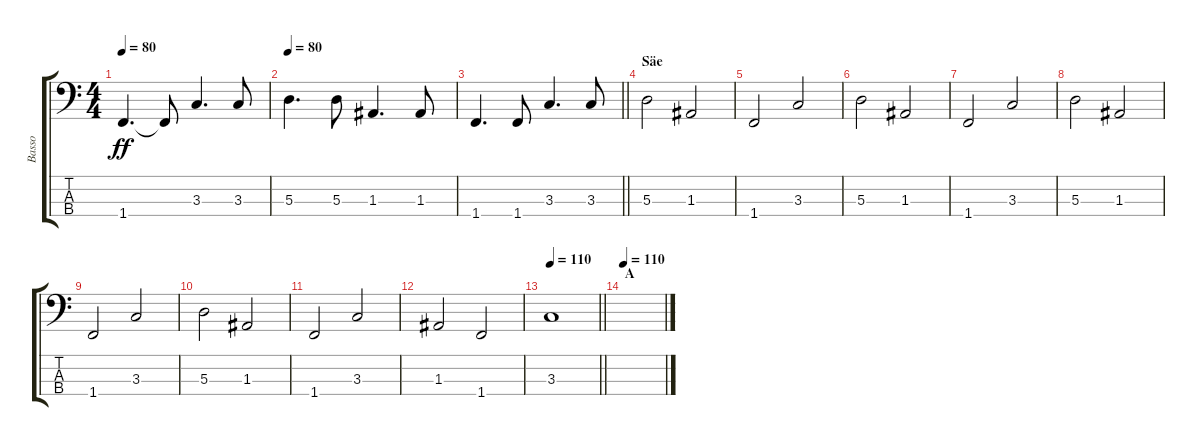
\track ("Basso" "Basso") {instrument electricbassfinger}
\staff {score tabs}
\tuning (G2 D2 A1 E1) {hide}
\ts (4 4)
\tempo 80
\clef f4
\ks c
1.4.4{d dy ff} 1.4{t}.8 3.3.4{d} 3.3.8 |
\tempo 80
5.3.4{d} 5.3.8 1.3.4{d} 1.3.8 |
\barLineRight lightlight
1.4.4{d} 1.4.8 3.3.4{d} 3.3.8 |
\section ("" "Säe")
5.3.2 1.3.2 |
1.4.2 3.3.2 |
5.3.2 1.3.2 |
1.4.2 3.3.2 |
5.3.2 1.3.2 |
1.4.2 3.3.2 |
5.3.2 1.3.2 |
1.4.2 3.3.2 |
1.3.2 1.4.2 |
\tempo 110
\barLineRight lightlight
3.3.1 |
\section ("" "A")
\tempo 110
